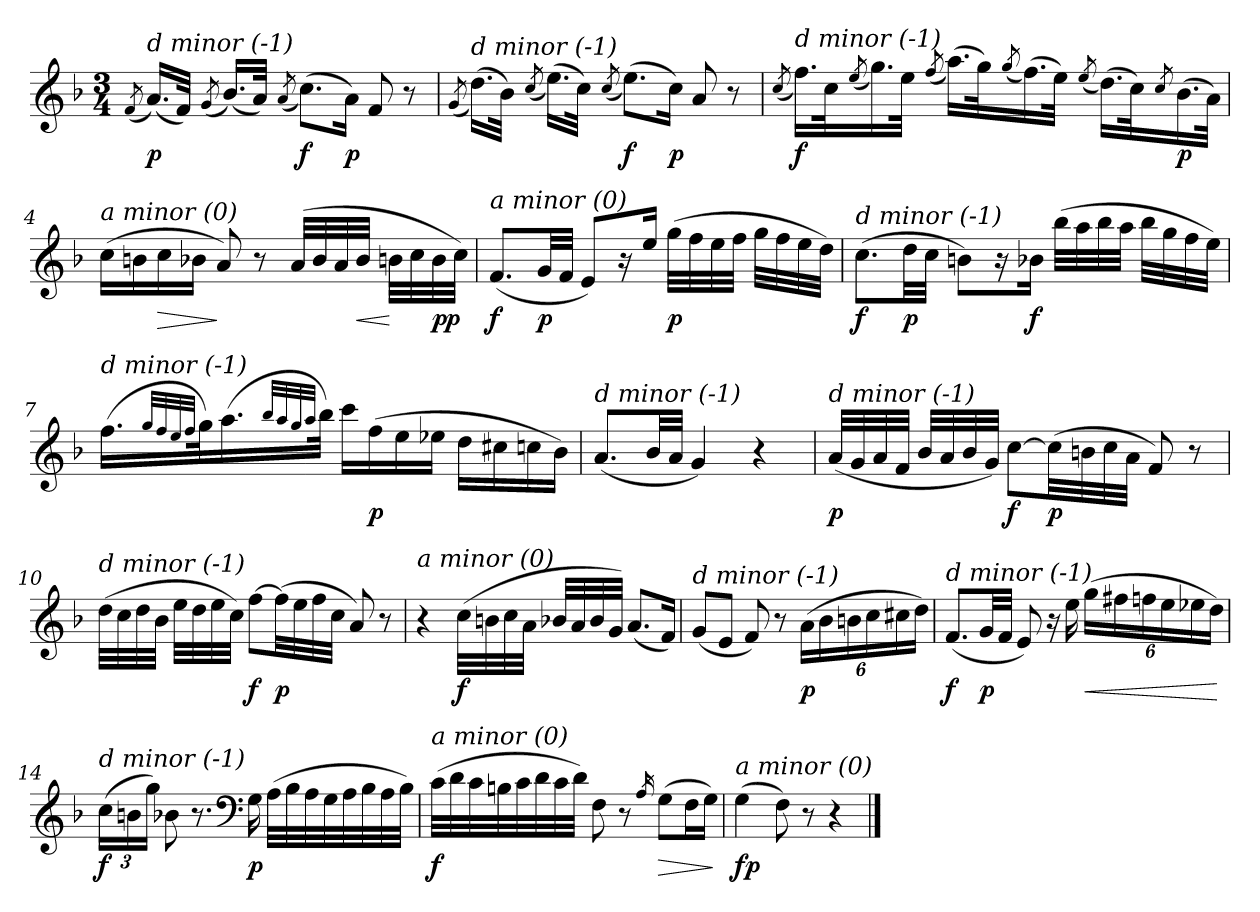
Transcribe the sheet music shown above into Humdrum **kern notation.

**kern	**dynam
*part1	*part1
*staff1	*staff1
*clefG2	*
*k[b-]	*
*F:	*
*M3/4	*
=1	=1
(<8qf/	.
!LO:TX:i:t=d minor (-1)	!
!	!LO:DY:b
(<16.a/LL)	p
32f/JJk)	.
(<8qg/	.
(<16.b-/LL)	.
32a/JJk)	.
(<8qa/	.
!	!LO:DY:b
(>8.cc\L)	f
!	!LO:DY:b
16a\Jk)	p
8f/	.
8r	.
=2	=2
(<8qg/	.
!LO:TX:i:t=d minor (-1)	!
(>16.dd\LL)	.
32b-\JJk)	.
(<8qcc/	.
(>16.ee\LL)	.
32cc\JJk)	.
(<8qcc/	.
!	!LO:DY:b
(>8.ee\L)	f
!	!LO:DY:b
16cc\Jk)	p
8a/	.
8r	.
!!LO:LB:g=z
=3	=3
(<8qcc/	.
!LO:TX:i:t=d minor (-1)	!
!	!LO:DY:b
16.ff\LL)	f
32cc\k	.
(<8qee/	.
16.gg\)	.
32ee\JJk	.
(<8qff/	.
(>16.aa\LL)	.
32gg\k)	.
(<8qgg/	.
(>16.ff\)	.
32ee\JJk)	.
(<8qee/	.
(>16.dd\LL)	.
32cc\k)	.
8qcc/	.
!	!LO:DY:b
(>16.b-\	p
32a\JJk)	.
=4	=4
!LO:TX:i:t=a minor (0)	!
(>16cc\LL	.
16bn\	.
!	!LO:HP:b
16cc\	>
16b-X\JJ	.
8a/)	]
8r	.
(>32a/LLL	.
32b-/	.
32a/	.
!	!LO:HP:b
32b-/JJJ	<
32bn\LLL	[
32cc\	.
!	!LO:DY:b
!	!LO:DY:n=1:b
32b\	p p
32cc\JJJ)	.
!!LO:LB:g=z
=5	=5
!LO:TX:i:t=a minor (0)	!
!	!LO:DY:b
(<8.f/L	f
!	!LO:DY:b
32g/LL	p
32f/JJJ	.
8e/L)	.
16r	.
16ee/Jk	.
!	!LO:DY:b
(>32gg\LLL	p
32ff\	.
32ee\	.
32ff\JJJ	.
32gg\LLL	.
32ff\	.
32ee\	.
32dd\JJJ)	.
=6	=6
!LO:TX:i:t=d minor (-1)	!
!	!LO:DY:b
(>8.cc\L	f
!	!LO:DY:b
32dd\LL	p
32cc\JJJ	.
8bn\L)	.
16r	.
!	!LO:DY:b
16b-X\Jk	f
(>32bb-\LLL	.
32aa\	.
32bb-\	.
32aa\JJJ	.
32bb-\LLL	.
32gg\	.
32ff\	.
32ee\JJJ)	.
!!LO:LB:g=z
=7	=7
!LO:TX:i:t=d minor (-1)	!
(>16.ff\LL	.
32qgg/LLL	.
32qff/	.
32qee/	.
32qff/JJJ	.
32gg\k)	.
(>16.aa\	.
32qbb-/LLL	.
32qaa/	.
32qgg/	.
32qaa/JJJ	.
32bb-\JJk)	.
16ccc\LL	.
!	!LO:DY:b
(>16ff\	p
16ee\	.
16ee-X\JJ	.
16dd\LL	.
16cc#Xi\	.
16cc\	.
16b-\JJ)	.
=8	=8
!LO:TX:i:t=d minor (-1)	!
(<8.a/L	.
32b-/LL	.
32a/JJJ	.
4g/)	.
4r	.
=9	=9
!LO:TX:i:t=d minor (-1)	!
!	!LO:DY:b
(<32a/LLL	p
32g/	.
32a/	.
32f/JJJ	.
32b-/LLL	.
32a/	.
32b-/	.
32g/JJJ)	.
!	!LO:DY:b
[8cc\L	f
!	!LO:DY:b
(>32cc\LL]	p
32bn\	.
32cc\	.
32a\JJJ	.
8f/)	.
8r	.
!!LO:LB:g=z
=10	=10
!LO:TX:i:t=d minor (-1)	!
(>32dd\LLL	.
32cc\	.
32dd\	.
32b-\JJJ	.
32ee\LLL	.
32dd\	.
32ee\	.
32cc\JJJ)	.
!	!LO:DY:b
[8ff\L	f
!	!LO:DY:b
(>32ff\LL]	p
32ee\	.
32ff\	.
32cc\JJJ	.
8a/)	.
8r	.
=11	=11
!LO:TX:i:t=a minor (0)	!
4r	.
!	!LO:DY:b
(>32cc\LLL	f
32bn\	.
32cc\	.
32a\JJJ	.
32b-X/LLL	.
32a/	.
32b-/	.
32g/JJJ)	.
(<8.a/L	.
16f/Jk)	.
=12	=12
!LO:TX:i:t=d minor (-1)	!
(<8g/L	.
8e/J	.
8f/)	.
8r	.
!	!LO:DY:b
(>24a\LL	p
24b-\	.
24bn\	.
24cc\	.
24cc#X\	.
24dd\JJ)	.
!!LO:LB:g=z
=13	=13
!LO:TX:i:t=d minor (-1)	!
!	!LO:DY:b
(<8.f/L	f
!	!LO:DY:b
32g/LL	p
32f/JJJ	.
8e/)	.
16r	.
16ee\	.
!	!LO:HP:b
(>24gg\LL	<
24ff#X\	.
24ffn\	.
24ee\	.
24ee-X\	.
24dd\JJ)	.
.	[
=14	=14
!LO:TX:i:t=d minor (-1)	!
!	!LO:DY:b
(>24cc\LL	f
24bn\	.
24gg\JJ)	.
8b-X\	.
8.r	.
*clefF4	*
!	!LO:DY:b
16G\	p
(>32A\LLL	.
32B-\	.
32A\	.
32G\	.
32A\	.
32B-\	.
32A\	.
32B-\JJJ)	.
!!LO:LB:g=z
=15	=15
!LO:TX:i:t=a minor (0)	!
!	!LO:DY:b
(>32c\LLL	f
32d\	.
32c\	.
32Bn\	.
32c\	.
32d\	.
32c\	.
32d\JJJ)	.
8F\	.
8r	.
16qA/	.
!	!LO:HP:b
(>8G\L	>
16F\L	.
16G\JJ)	.
.	]
=16	=16
!LO:TX:i:t=a minor (0)	!
!	!LO:DY:b
!	!LO:DY:n=1:b
(>4G\	f p
8F\)	.
8r	.
4r	.
==	==
*-	*-
